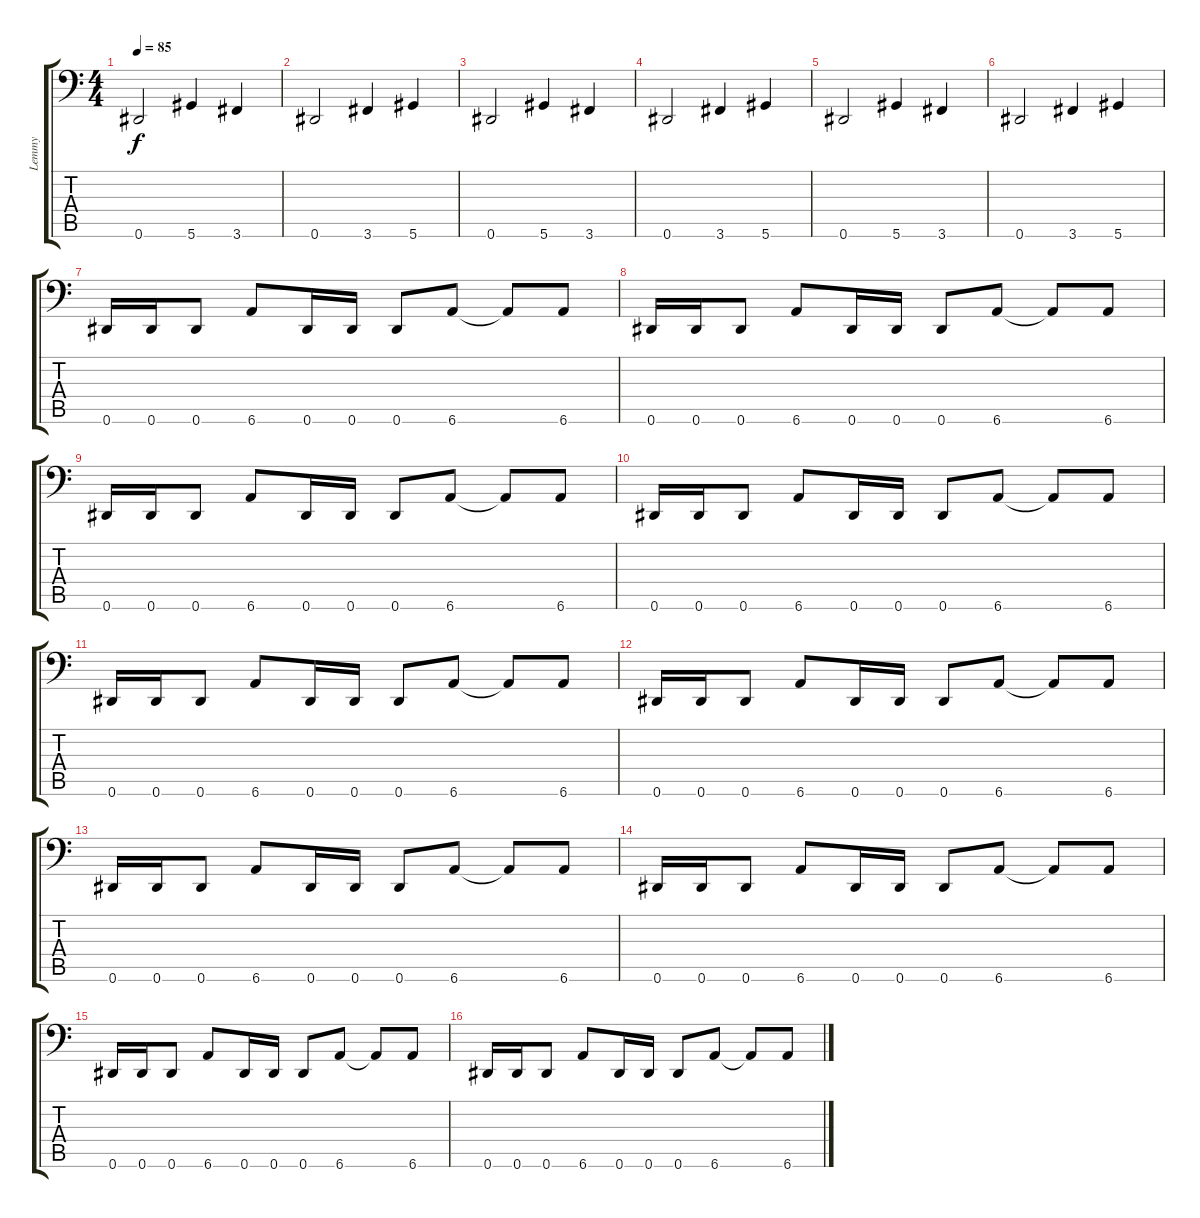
\track ("Lemmy" "Lemmy") {instrument electricbasspick}
\staff {score tabs}
\tuning (Eb3 Bb2 Gb2 Db2 Ab1 Eb1) {hide}
\ts (4 4)
\tempo 85
\clef f4
\ks c
0.6.2{dy f} 5.6.4 3.6.4 |
0.6.2 3.6.4 5.6.4 |
0.6.2 5.6.4 3.6.4 |
0.6.2 3.6.4 5.6.4 |
0.6.2 5.6.4 3.6.4 |
0.6.2 3.6.4 5.6.4 |
0.6.16 0.6.16 0.6.8 6.6.8 0.6.16 0.6.16 0.6.8 6.6.8 6.6{t}.8 6.6.8 |
0.6.16 0.6.16 0.6.8 6.6.8 0.6.16 0.6.16 0.6.8 6.6.8 6.6{t}.8 6.6.8 |
0.6.16 0.6.16 0.6.8 6.6.8 0.6.16 0.6.16 0.6.8 6.6.8 6.6{t}.8 6.6.8 |
0.6.16 0.6.16 0.6.8 6.6.8 0.6.16 0.6.16 0.6.8 6.6.8 6.6{t}.8 6.6.8 |
0.6.16 0.6.16 0.6.8 6.6.8 0.6.16 0.6.16 0.6.8 6.6.8 6.6{t}.8 6.6.8 |
0.6.16 0.6.16 0.6.8 6.6.8 0.6.16 0.6.16 0.6.8 6.6.8 6.6{t}.8 6.6.8 |
0.6.16 0.6.16 0.6.8 6.6.8 0.6.16 0.6.16 0.6.8 6.6.8 6.6{t}.8 6.6.8 |
0.6.16 0.6.16 0.6.8 6.6.8 0.6.16 0.6.16 0.6.8 6.6.8 6.6{t}.8 6.6.8 |
0.6.16 0.6.16 0.6.8 6.6.8 0.6.16 0.6.16 0.6.8 6.6.8 6.6{t}.8 6.6.8 |
0.6.16 0.6.16 0.6.8 6.6.8 0.6.16 0.6.16 0.6.8 6.6.8 6.6{t}.8 6.6.8
